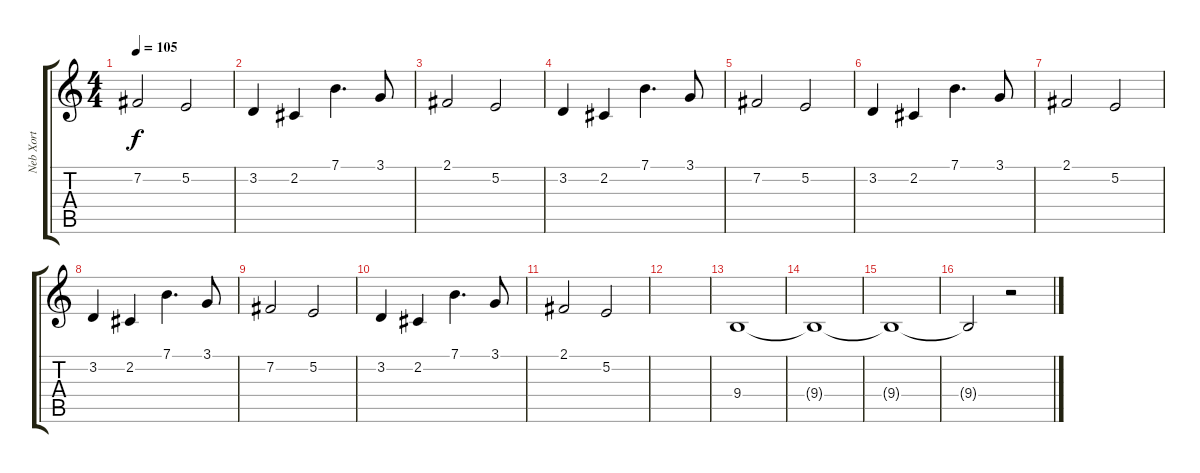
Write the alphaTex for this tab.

\track ("Neb Xort" "Neb Xort") {instrument stringensemble1}
\staff {score tabs}
\tuning (E4 B3 G3 D3 A2 E2) {hide}
\ts (4 4)
\tempo 105
\clef g2
\ks c
7.2.2{dy f instrument stringensemble1} 5.2.2 |
3.2.4 2.2.4 7.1.4{d} 3.1.8 |
2.1.2 5.2.2 |
3.2.4 2.2.4 7.1.4{d} 3.1.8 |
7.2.2 5.2.2 |
3.2.4 2.2.4 7.1.4{d} 3.1.8 |
2.1.2 5.2.2 |
3.2.4 2.2.4 7.1.4{d} 3.1.8 |
7.2.2 5.2.2 |
3.2.4 2.2.4 7.1.4{d} 3.1.8 |
2.1.2 5.2.2 |
|
9.4.1 |
9.4{t}.1 |
9.4{t}.1 |
9.4{t}.2 r.2
